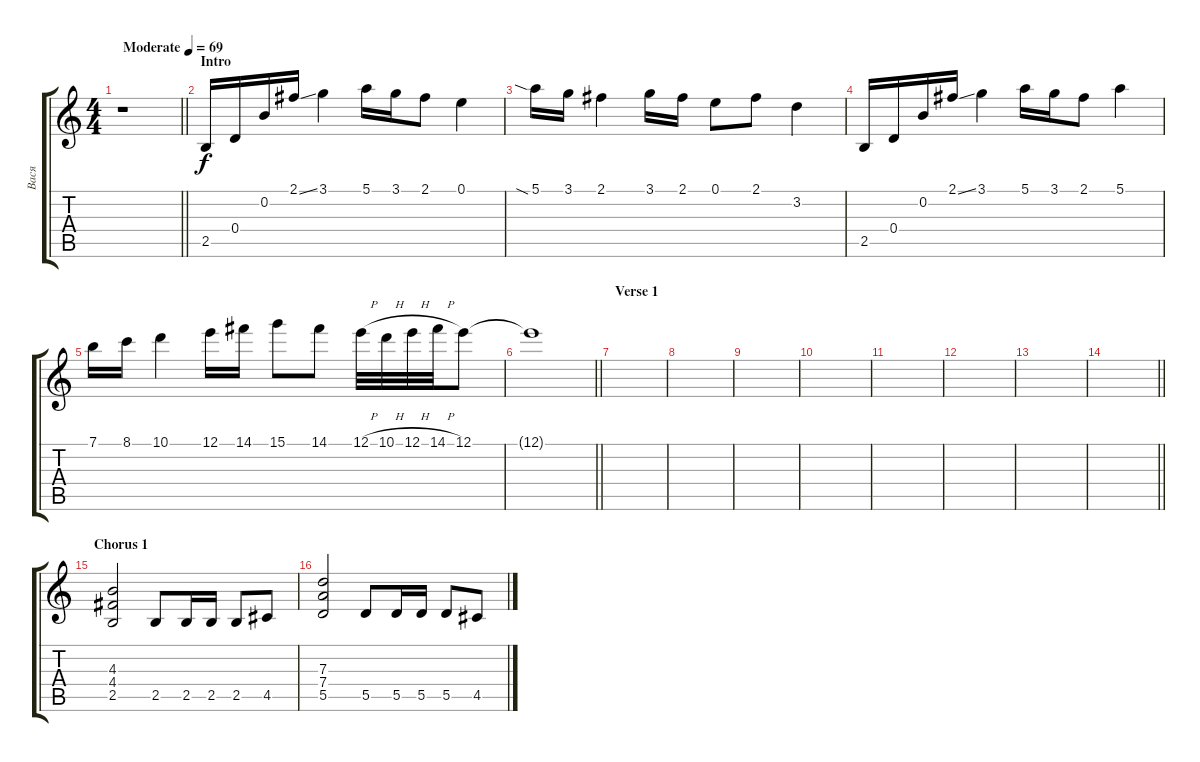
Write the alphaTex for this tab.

\track ("Вася" "Вася") {instrument acousticguitarsteel}
\staff {score tabs}
\tuning (E4 B3 G3 D3 A2 E2) {hide}
\ts (4 4)
\tempo (69 "Moderate")
\clef g2
\barLineRight lightlight
\ks c
r.1{dy f instrument acousticguitarsteel} |
\section ("" "Intro")
2.5.16 0.4.16 0.2.16 2.1{ss}.16 3.1.4 5.1.16 3.1.16 2.1.8 0.1.4 |
5.1{sia}.16 3.1.16 2.1.4 3.1.16 2.1.16 0.1.8 2.1.8 3.2.4 |
2.5.16 0.4.16 0.2.16 2.1{ss}.16 3.1.4 5.1.16 3.1.16 2.1.8 5.1.4 |
7.1.16 8.1.16 10.1.4 12.1.16 14.1.16 15.1.8 14.1.8 12.1{h}.32 10.1{h}.32 12.1{h}.32 14.1{h}.32 12.1.8 |
\barLineRight lightlight
12.1{t}.1 |
\section ("" "Verse 1")
|
|
|
|
|
|
|
\barLineRight lightlight
|
\section ("" "Chorus 1")
(4.3 4.4 2.5).2{instrument distortionguitar} 2.5.8 2.5.16 2.5.16 2.5.8 4.5.8 |
(7.3 7.4 5.5).2 5.5.8 5.5.16 5.5.16 5.5.8 4.5.8
